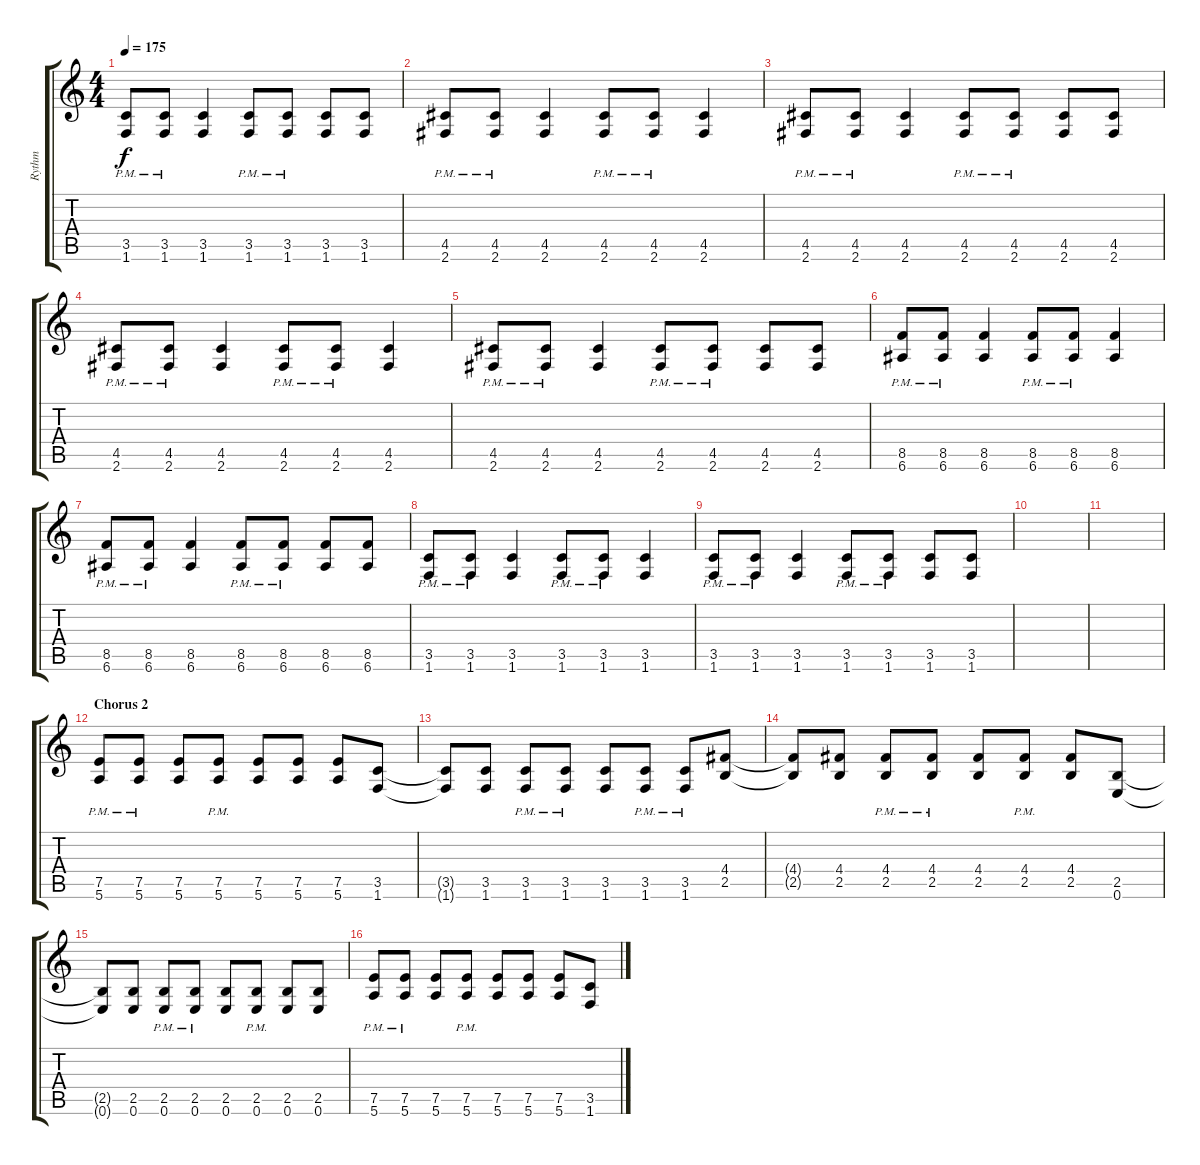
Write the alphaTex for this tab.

\track ("Rythm" "Rythm") {instrument overdrivenguitar}
\staff {score tabs}
\tuning (E4 B3 G3 D3 A2 E2) {hide}
\ts (4 4)
\tempo 175
\clef g2
\ks c
(3.5{pm} 1.6{pm}).8{dy f} (3.5{pm} 1.6{pm}).8 (3.5 1.6).4 (3.5{pm} 1.6{pm}).8 (3.5{pm} 1.6{pm}).8 (3.5 1.6).8 (3.5 1.6).8 |
(4.5{pm} 2.6{pm}).8 (4.5{pm} 2.6{pm}).8 (4.5 2.6).4 (4.5{pm} 2.6{pm}).8 (4.5{pm} 2.6{pm}).8 (4.5 2.6).4 |
(4.5{pm} 2.6{pm}).8 (4.5{pm} 2.6{pm}).8 (4.5 2.6).4 (4.5{pm} 2.6{pm}).8 (4.5{pm} 2.6{pm}).8 (4.5 2.6).8 (4.5 2.6).8 |
(4.5{pm} 2.6{pm}).8 (4.5{pm} 2.6{pm}).8 (4.5 2.6).4 (4.5{pm} 2.6{pm}).8 (4.5{pm} 2.6{pm}).8 (4.5 2.6).4 |
(4.5{pm} 2.6{pm}).8 (4.5{pm} 2.6{pm}).8 (4.5 2.6).4 (4.5{pm} 2.6{pm}).8 (4.5{pm} 2.6{pm}).8 (4.5 2.6).8 (4.5 2.6).8 |
(8.5{pm} 6.6{pm}).8 (8.5{pm} 6.6{pm}).8 (8.5 6.6).4 (8.5{pm} 6.6{pm}).8 (8.5{pm} 6.6{pm}).8 (8.5 6.6).4 |
(8.5{pm} 6.6{pm}).8 (8.5{pm} 6.6{pm}).8 (8.5 6.6).4 (8.5{pm} 6.6{pm}).8 (8.5{pm} 6.6{pm}).8 (8.5 6.6).8 (8.5 6.6).8 |
(3.5{pm} 1.6{pm}).8 (3.5{pm} 1.6{pm}).8 (3.5 1.6).4 (3.5{pm} 1.6{pm}).8 (3.5{pm} 1.6{pm}).8 (3.5 1.6).4 |
(3.5{pm} 1.6{pm}).8 (3.5{pm} 1.6{pm}).8 (3.5 1.6).4 (3.5{pm} 1.6{pm}).8 (3.5{pm} 1.6{pm}).8 (3.5 1.6).8 (3.5 1.6).8 |
|
|
\section ("" "Chorus 2")
(7.5{pm} 5.6{pm}).8 (7.5{pm} 5.6{pm}).8 (7.5 5.6).8 (7.5{pm} 5.6{pm}).8 (7.5 5.6).8 (7.5 5.6).8 (7.5 5.6).8 (3.5 1.6).8 |
(3.5{t} 1.6{t}).8 (3.5 1.6).8 (3.5{pm} 1.6{pm}).8 (3.5{pm} 1.6{pm}).8 (3.5 1.6).8 (3.5{pm} 1.6{pm}).8 (3.5{pm} 1.6{pm}).8 (4.4 2.5).8 |
(4.4{t} 2.5{t}).8 (4.4 2.5).8 (4.4{pm} 2.5{pm}).8 (4.4{pm} 2.5{pm}).8 (4.4 2.5).8 (4.4{pm} 2.5{pm}).8 (4.4 2.5).8 (2.5 0.6).8 |
(2.5{t} 0.6{t}).8 (2.5 0.6).8 (2.5{pm} 0.6{pm}).8 (2.5{pm} 0.6{pm}).8 (2.5 0.6).8 (2.5{pm} 0.6{pm}).8 (2.5 0.6).8 (2.5 0.6).8 |
(7.5{pm} 5.6{pm}).8 (7.5{pm} 5.6{pm}).8 (7.5 5.6).8 (7.5{pm} 5.6{pm}).8 (7.5 5.6).8 (7.5 5.6).8 (7.5 5.6).8 (3.5 1.6).8
